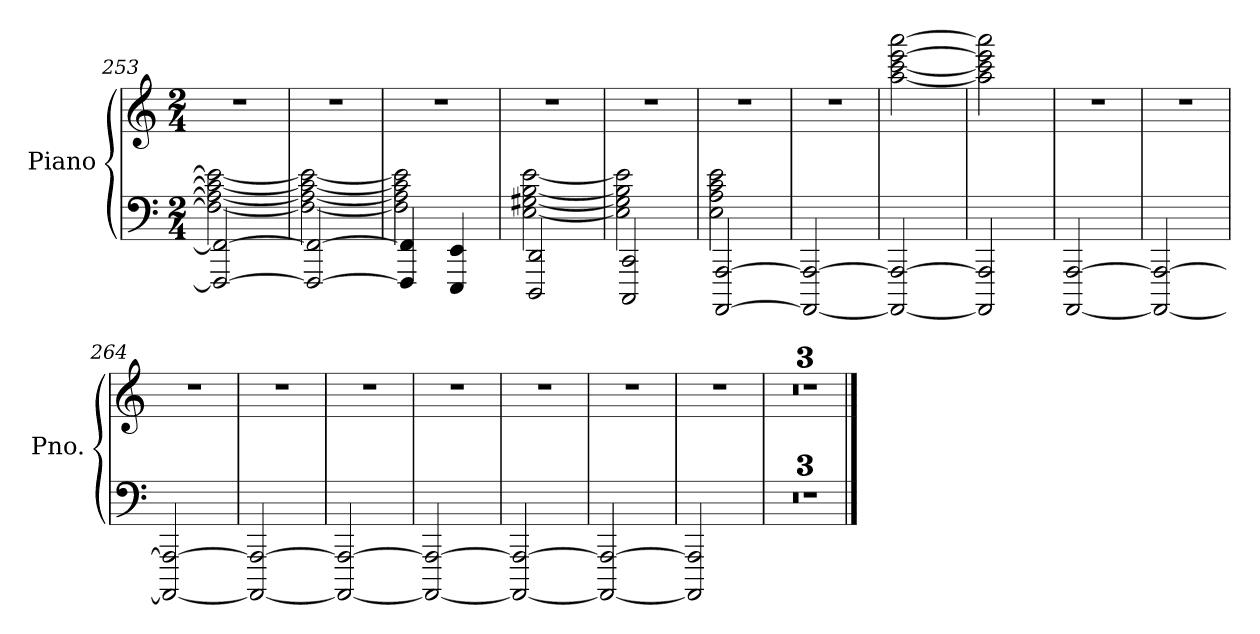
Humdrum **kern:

**kern	**kern
*part1	*part1
*staff2	*staff1
*I"Piano	*
*I'Pno.	*
*clefF4	*clefG2
*k[]	*k[]
*M2/4	*M2/4
=253	=253
*^	*
2FFF/_ 2FF/_	2F\_ 2A\_ 2c\_ 2e\_	2r
!!LO:LB:g=z
=254	=254	=254
2FFF/_ 2FF/_	2F\_ 2A\_ 2c\_ 2e\_	2r
=255	=255	=255
4FFF/] 4FF/]	2F\] 2A\] 2c\] 2e\]	2r
4EEE/ 4EE/	.	.
=256	=256	=256
2DDD/ 2DD/	[2E\ [2G#X\ [2B\ [2e\	2r
=257	=257	=257
2CCC/ 2CC/	2E\] 2G#\] 2B\] 2e\]	2r
=258	=258	=258
[2AAAA/ [2AAA/	2E\ 2A\ 2c\ 2e\	2r
*v	*v	*
=259	=259
2AAAA/_ 2AAA/_	2r
=260	=260
2AAAA/_ 2AAA/_	[2aa\ [2ccc\ [2eee\ [2aaa\
=261	=261
2AAAA/] 2AAA/]	2aa\] 2ccc\] 2eee\] 2aaa\]
=262	=262
[2AAAA/ [2AAA/	2r
=263	=263
2AAAA/_ 2AAA/_	2r
=264	=264
2AAAA/_ 2AAA/_	2r
=265	=265
2AAAA/_ 2AAA/_	2r
=266	=266
2AAAA/_ 2AAA/_	2r
=267	=267
2AAAA/_ 2AAA/_	2r
=268	=268
2AAAA/_ 2AAA/_	2r
=269	=269
2AAAA/_ 2AAA/_	2r
=270	=270
2AAAA/] 2AAA/]	2r
=271	=271
2r	2r
=272	=272
2r	2r
!!LO:LB:g=z
=273	=273
2r	2r
==	==
*-	*-
